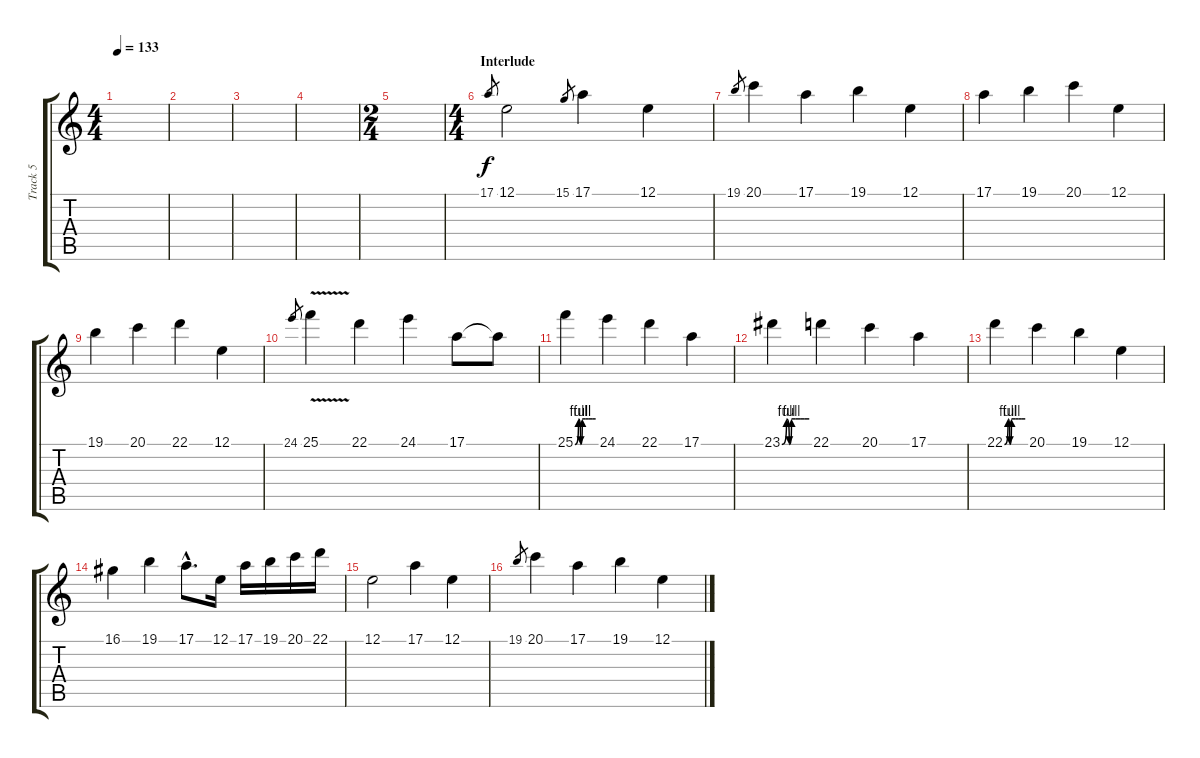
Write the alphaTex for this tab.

\track ("Track 5" "Track 5") {instrument acousticgrandpiano}
\staff {score tabs}
\tuning (E4 B3 G3 D3 A2 E2) {hide}
\ts (4 4)
\tempo 133
\clef g2
\ks c
|
|
|
|
\ts (2 4)
|
\ts (4 4)
\section ("" "Interlude")
17.1.8{gr dy f} 12.1.2{volume 13 instrument lead1square} 15.1.8{gr} 17.1.4 12.1.4 |
19.1.8{gr} 20.1.4 17.1.4 19.1.4 12.1.4 |
17.1.4 19.1.4 20.1.4 12.1.4 |
19.1.4 20.1.4 22.1.4 12.1.4 |
24.1.8{gr} 25.1{v}.4 22.1.4 24.1.4 17.1.8 17.1{t}.8 |
25.1{be (custom 0 0 10 4 16 0 21 4 30 4 40 4 50 4 60 4)}.4 24.1.4 22.1.4 17.1.4 |
23.1{be (custom 0 0 10 4 16 0 21 4 30 4 40 4 50 4 60 4)}.4 22.1.4 20.1.4 17.1.4 |
22.1{be (custom 0 0 10 4 15 0 20 4 32 4 40 4 50 4 60 4)}.4 20.1.4 19.1.4 12.1.4 |
16.1.4 19.1.4 17.1{hac}.8{d} 12.1.16 17.1.16 19.1.16 20.1.16 22.1.16 |
12.1.2{instrument lead1square} 17.1.4 12.1.4 |
19.1.8{gr} 20.1.4 17.1.4 19.1.4 12.1.4
